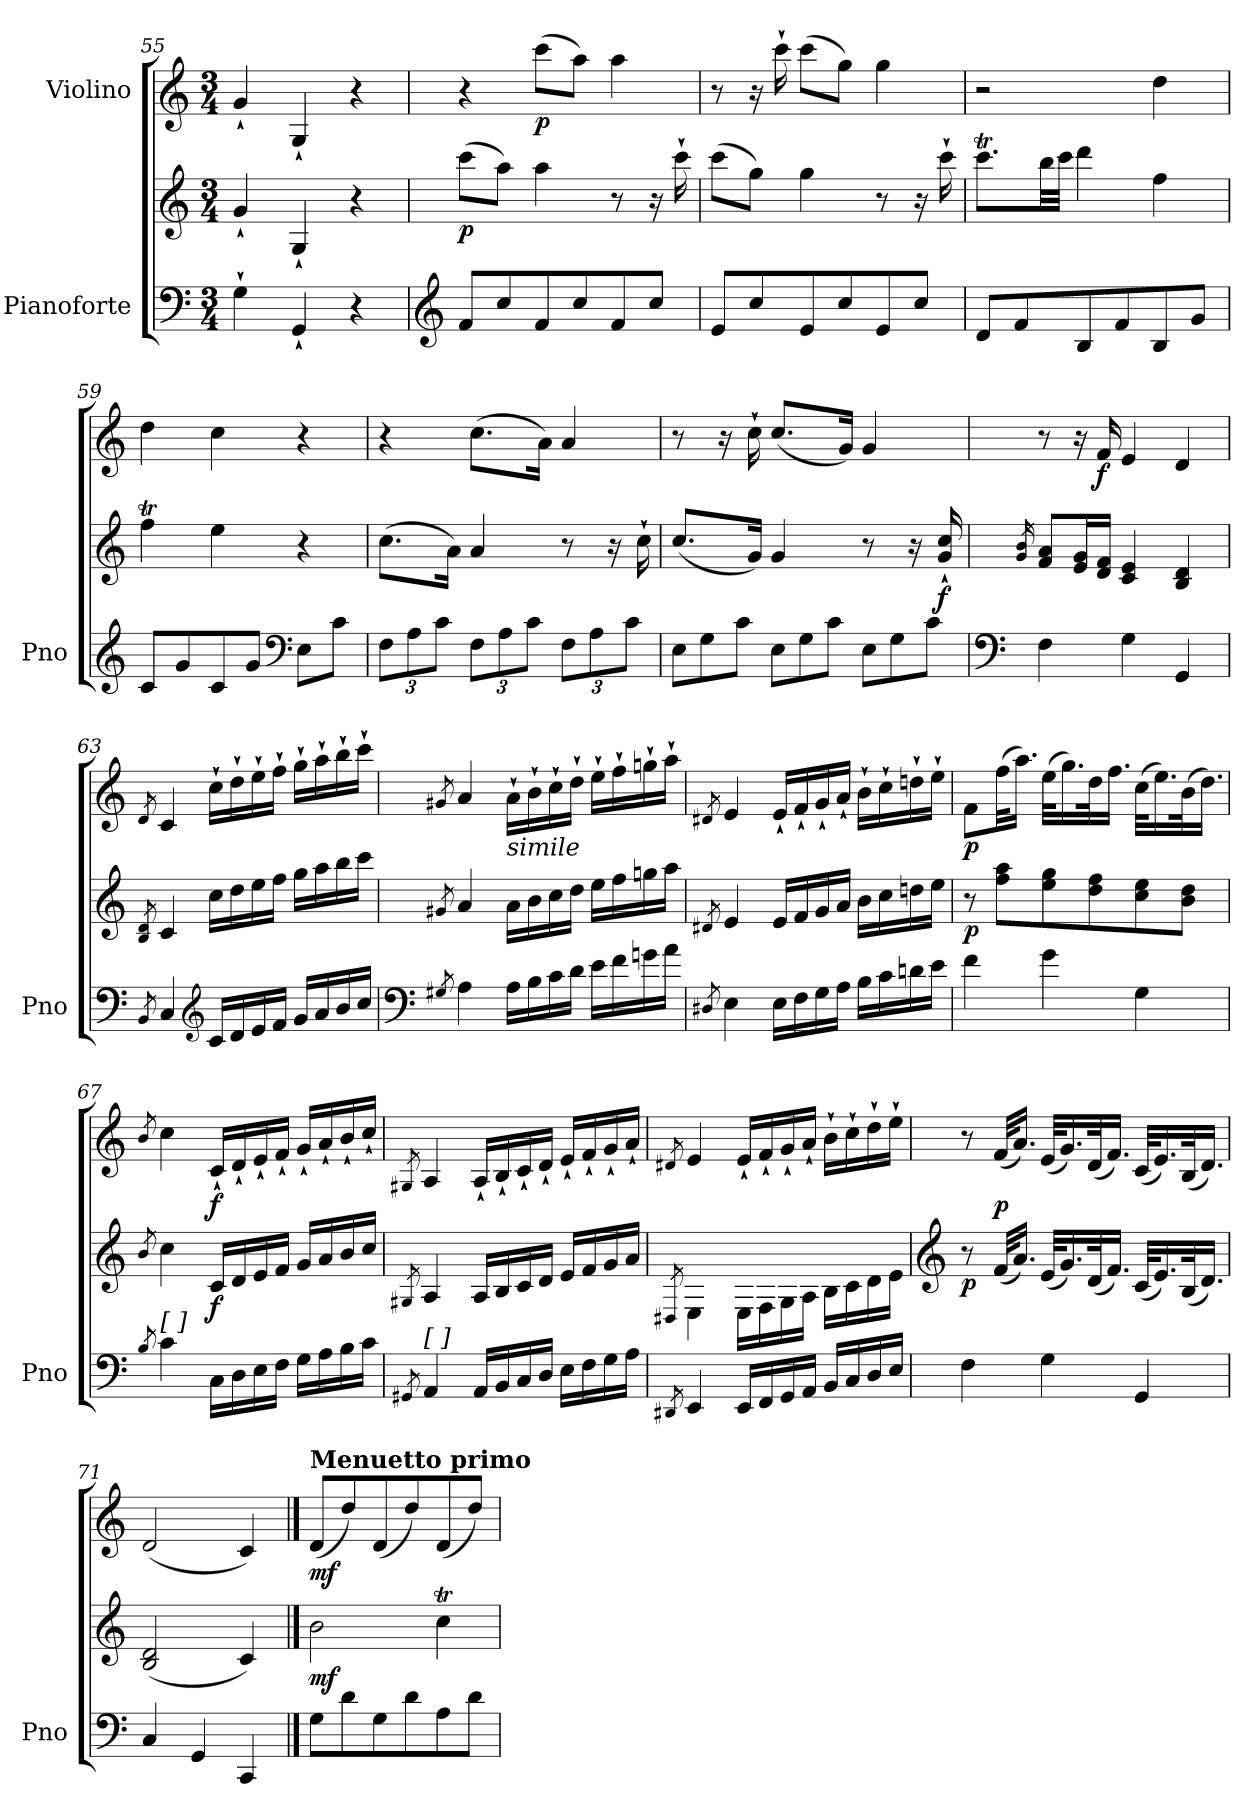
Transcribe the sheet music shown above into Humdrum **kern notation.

**kern	**kern	**dynam	**kern	**dynam
*part2	*part2	*part2	*part1	*part1
*staff3	*staff2	*staff2/3	*staff1	*staff1
*I"Pianoforte	*	*	*I"Violino	*
*I'Pno	*	*	*	*
!!LO:PB:g=z
*clefF4	*clefG2	*	*clefG2	*
*k[]	*k[]	*	*k[]	*
*M3/4	*M3/4	*	*M3/4	*
=55	=55	=55	=55	=55
4G`\	4g`/	.	4g`/	.
4GG`/	4G`/	.	4G`/	.
4r	4r	.	4r	.
=56	=56	=56	=56	=56
*clefG2	*	*	*	*
!	!	!LO:DY:b	!	!
8f/L	(>8ccc\L	p	4r	.
8cc/	8aa\J)	.	.	.
!	!	!	!	!LO:DY:b
8f/	4aa\	.	(>8ccc\L	p
8cc/	.	.	8aa\J)	.
8f/	8r	.	4aa\	.
8cc/J	16r	.	.	.
.	16ccc`\	.	.	.
=57	=57	=57	=57	=57
8e/L	(>8ccc\L	.	8r	.
8cc/	8gg\J)	.	16r	.
.	.	.	16ccc`\	.
8e/	4gg\	.	(>8ccc\L	.
8cc/	.	.	8gg\J)	.
8e/	8r	.	4gg\	.
8cc/J	16r	.	.	.
.	16ccc`\	.	.	.
=58	=58	=58	=58	=58
8d/L	8.cccT\L	.	2r	.
8f/	.	.	.	.
.	32bb\LL	.	.	.
.	32ccc\JJJ	.	.	.
8B/	4ddd\	.	.	.
8f/	.	.	.	.
8B/	4ff\	.	4dd\	.
8g/J	.	.	.	.
=59	=59	=59	=59	=59
8c/L	4ffT\	.	4dd\	.
8g/	.	.	.	.
8c/	4ee\	.	4cc\	.
8g/J	.	.	.	.
*clefF4	*	*	*	*
8E\L	4r	.	4r	.
8c\J	.	.	.	.
!!LO:LB:g=z
=60	=60	=60	=60	=60
*Xbrackettup	*	*	*	*
12F\L	(>8.cc\L	.	4r	.
12A\	.	.	.	.
12c\J	.	.	.	.
.	16a\Jk)	.	.	.
12F\L	4a/	.	(>8.cc\L	.
12A\	.	.	.	.
12c\J	.	.	.	.
.	.	.	16a\Jk)	.
12F\L	8r	.	4a/	.
12A\	.	.	.	.
.	16r	.	.	.
12c\J	.	.	.	.
.	16cc`\	.	.	.
=61	=61	=61	=61	=61
*Xtuplet	*	*	*	*
12E\L	(<8.cc/L	.	8r	.
12G\	.	.	.	.
.	.	.	16r	.
12c\J	.	.	.	.
.	16g/Jk)	.	16cc`\	.
12E\L	4g/	.	(<8.cc/L	.
12G\	.	.	.	.
12c\J	.	.	.	.
.	.	.	16g/Jk)	.
12E\L	8r	.	4g/	.
12G\	.	.	.	.
.	16r	.	.	.
12c\J	.	.	.	.
!	!	!LO:DY:b	!	!
.	16g/` 16cc/`	f	.	.
=62	=62	=62	=62	=62
*clefF4	*	*	*	*
.	16qg/ 16qb/	.	.	.
4F\	8f/ 8a/L	.	8r	.
.	16e/ 16g/L	.	16r	.
!	!	!	!	!LO:DY:b
.	16d/ 16f/JJ	.	16f/	f
4G\	4c/ 4e/	.	4e/	.
4GG/	4B/ 4d/	.	4d/	.
=63	=63	=63	=63	=63
8qBB/	8qB/ 8qd/	.	8qd/	.
4C/	4c/	.	4c/	.
*clefG2	*	*	*	*
16c/LL	16cc\LL	.	16cc`\LL	.
16d/	16dd\	.	16dd`\	.
16e/	16ee\	.	16ee`\	.
16f/JJ	16ff\JJ	.	16ff`\JJ	.
16g/LL	16gg\LL	.	16gg`\LL	.
16a/	16aa\	.	16aa`\	.
16b/	16bb\	.	16bb`\	.
16cc/JJ	16ccc\JJ	.	16ccc`\JJ	.
!!LO:LB:g=z
=64	=64	=64	=64	=64
*clefF4	*	*	*	*
8qG#X/	8qg#X/	.	8qg#X/	.
4A\	4a/	.	4a/	.
!	!	!	!LO:TX:b:i:t=simile	!
16A\LL	16a\LL	.	16a`\LL	.
16B\	16b\	.	16b`\	.
16c\	16cc\	.	16cc`\	.
16d\JJ	16dd\JJ	.	16dd`\JJ	.
16e\LL	16ee\LL	.	16ee`\LL	.
16f\	16ff\	.	16ff`\	.
16gn\	16ggn\	.	16ggn`\	.
16a\JJ	16aa\JJ	.	16aa`\JJ	.
=65	=65	=65	=65	=65
8qD#X/	8qd#X/	.	8qd#X/	.
4E\	4e/	.	4e/	.
16E\LL	16e/LL	.	16e`/LL	.
16F\	16f/	.	16f`/	.
16G\	16g/	.	16g`/	.
16A\JJ	16a/JJ	.	16a`/JJ	.
16B\LL	16b\LL	.	16b`\LL	.
16c\	16cc\	.	16cc`\	.
16dn\	16ddn\	.	16ddn`\	.
16e\JJ	16ee\JJ	.	16ee`\JJ	.
=66	=66	=66	=66	=66
!	!	!LO:DY:b	!	!LO:DY:b
4f\	8r	p	8f\L	p
.	8ff\ 8aa\L	.	(>32ff\KL	.
.	.	.	16.aa\JJ)	.
4g\	8ee\ 8gg\	.	(>32ee\KLL	.
.	.	.	16.gg\)	.
.	8dd\ 8ff\	.	32dd\K	.
.	.	.	16.ff\JJ	.
4G\	8cc\ 8ee\	.	(>32cc\KLL	.
.	.	.	16.ee\)	.
.	8b\ 8dd\J	.	(>32b\K	.
.	.	.	16.dd\JJ)	.
=67	=67	=67	=67	=67
8qB/	8qb/	.	8qb/	.
!LO:TX:a:t=[  ]	!	!	!	!
4c\	4cc\	.	4cc\	.
!	!	!LO:DY:b	!	!LO:DY:b
16C\LL	16c/LL	f	16c`/LL	f
16D\	16d/	.	16d`/	.
16E\	16e/	.	16e`/	.
16F\JJ	16f/JJ	.	16f`/JJ	.
16G\LL	16g/LL	.	16g`/LL	.
16A\	16a/	.	16a`/	.
16B\	16b/	.	16b`/	.
16c\JJ	16cc/JJ	.	16cc`/JJ	.
!!LO:LB:g=z
=68	=68	=68	=68	=68
8qGG#X/	8qG#X/	.	8qG#X/	.
!LO:TX:a:t=[   ]	!	!	!	!
4AA/	4A/	.	4A/	.
16AA/LL	16A/LL	.	16A`/LL	.
16BB/	16B/	.	16B`/	.
16C/	16c/	.	16c`/	.
16D/JJ	16d/JJ	.	16d`/JJ	.
16E\LL	16e/LL	.	16e`/LL	.
16F\	16f/	.	16f`/	.
16G\	16g/	.	16g`/	.
16A\JJ	16a/JJ	.	16a`/JJ	.
=69	=69	=69	=69	=69
8qDD#X/	.	.	.	.
*	*clefF4	*	*	*
.	8qD#X/	.	8qd#X/	.
4EE/	4E\	.	4e/	.
16EE/LL	16E\LL	.	16e`/LL	.
16FF/	16F\	.	16f`/	.
16GG/	16G\	.	16g`/	.
16AA/JJ	16A\JJ	.	16a`/JJ	.
16BB/LL	16B\LL	.	16b`\LL	.
16C/	16c\	.	16cc`\	.
16D/	16d\	.	16dd`\	.
16E/JJ	16e\JJ	.	16ee`\JJ	.
=70	=70	=70	=70	=70
*	*clefG2	*	*	*
!	!	!LO:DY:b	!	!
4F\	8r	p	8r	.
!	!	!	!	!LO:DY:b
.	(<32f/KLL	.	(<32f/KLL	p
.	16.a/JJ)	.	16.a/JJ)	.
4G\	(<32e/KLL	.	(<32e/KLL	.
.	16.g/)	.	16.g/)	.
.	(<32d/K	.	(<32d/K	.
.	16.f/JJ)	.	16.f/JJ)	.
4GG/	(<32c/KLL	.	(<32c/KLL	.
.	16.e/)	.	16.e/)	.
.	(<32B/K	.	(<32B/K	.
.	16.d/JJ)	.	16.d/JJ)	.
=71	=71	=71	=71	=71
4C/	(<2B/ 2d/	.	(<2d/	.
4GG/	.	.	.	.
4CC/	4c/)	.	4c/)	.
!!LO:PB:g=z
==1	==1	==1	==1	==1
!	!	!	!LO:TX:a:B:t=Menuetto primo	!
!	!	!LO:DY:b	!	!LO:DY:b
8G\L	2b\	mf	(<8d/L	mf
8d\	.	.	8dd/)	.
8G\	.	.	(<8d/	.
8d\	.	.	8dd/)	.
8A\	4ccT\	.	(<8d/	.
8d\J	.	.	8dd/J)	.
=	=	=	=	=
*-	*-	*-	*-	*-
